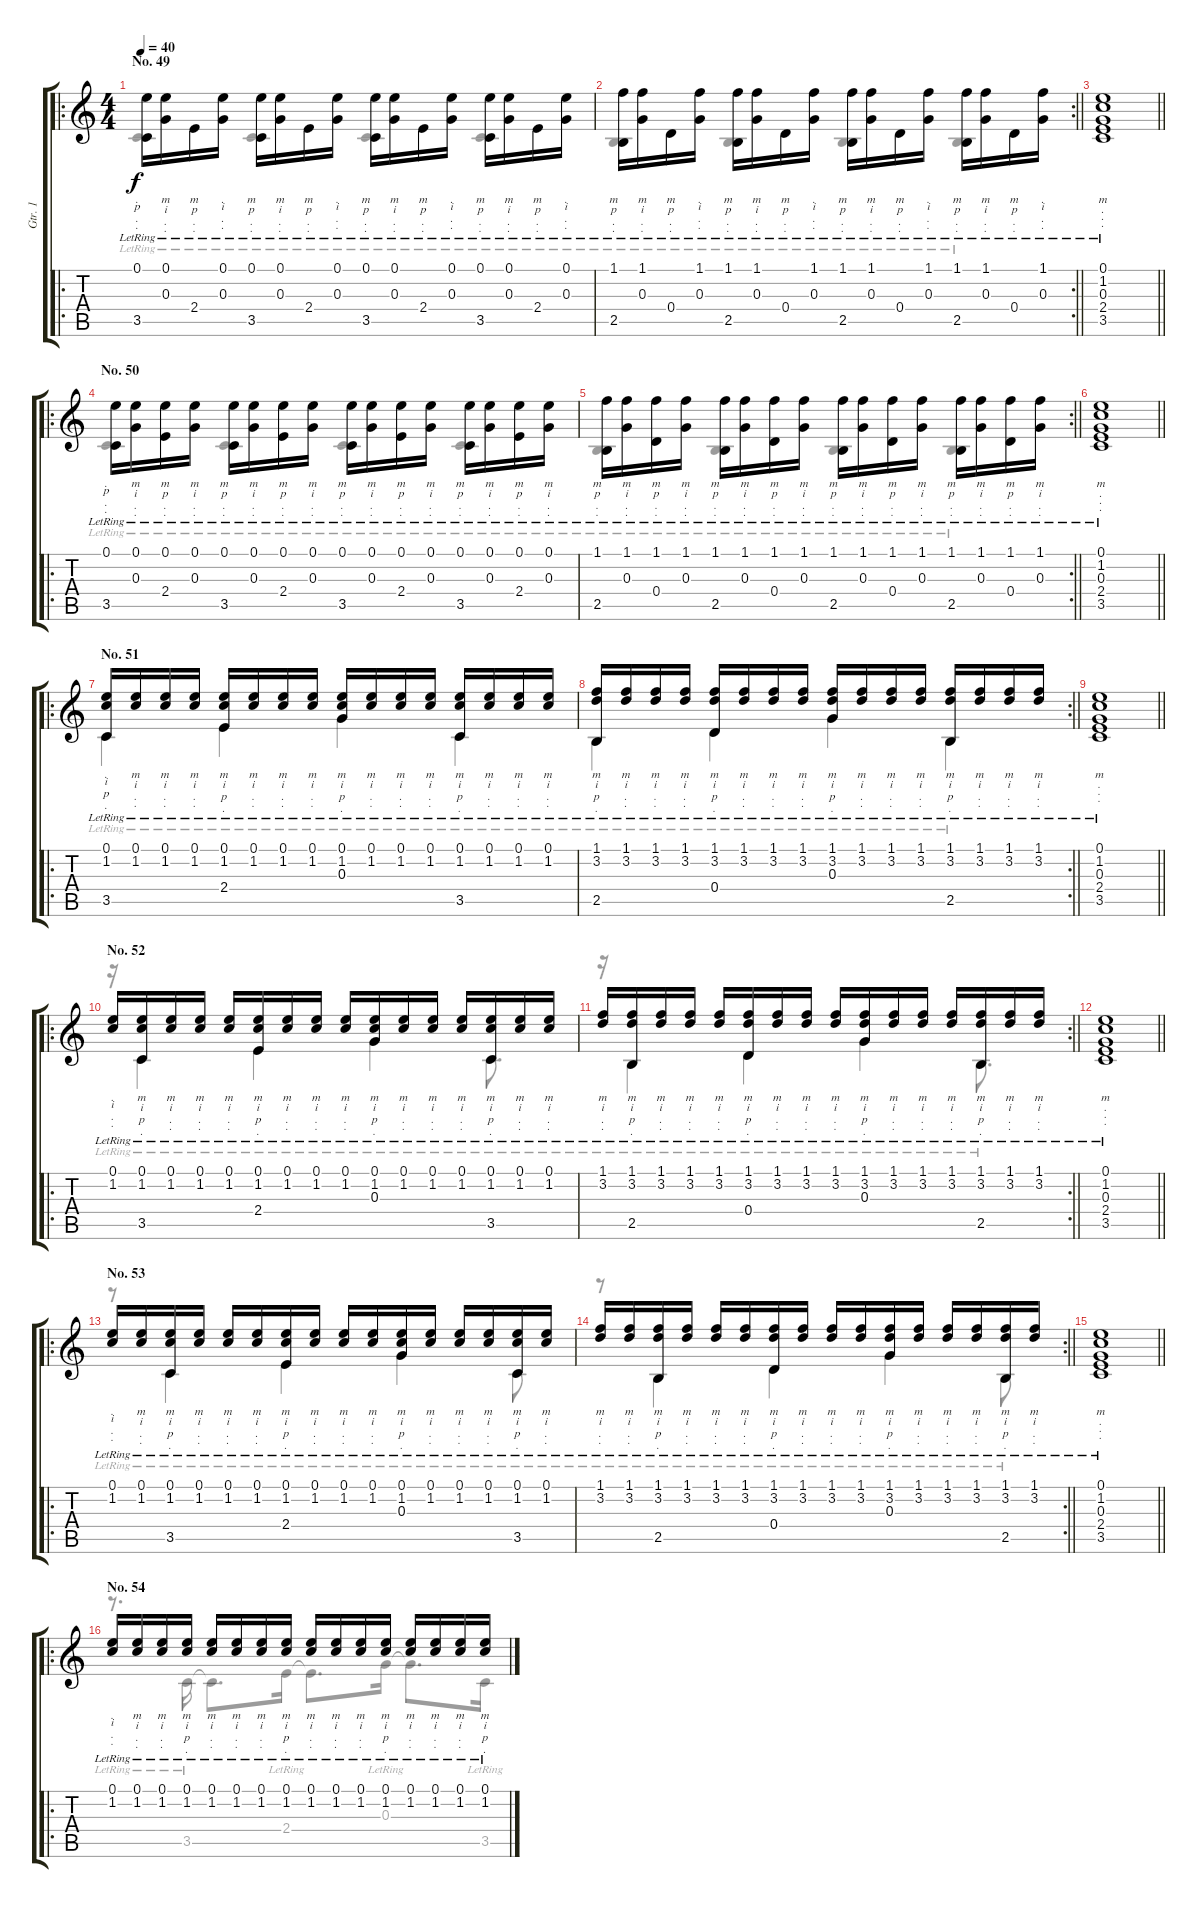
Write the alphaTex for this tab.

\track ("Gtr. 1" "Gtr. 1") {instrument acousticguitarnylon}
\staff {score tabs}
\tuning (E4 B3 G3 D3 A2 E2) {hide}
\voice
\ro
\ts (4 4)
\section ("" "No. 49")
\tempo 40
\clef g2
\ks c
(0.1{lr} 3.5{lr}).16{lyrics (0 ".") lyrics (1 "p") lyrics (2 ".") lyrics (3 ".") lyrics (4 "") dy f beam Down} (0.1{lr} 0.3{lr}).16{lyrics (0 "m") lyrics (1 "i") lyrics (2 ".") lyrics (3 ".") lyrics (4 "") beam Down} 2.4{lr}.16{lyrics (0 "m") lyrics (1 "p") lyrics (2 ".") lyrics (3 ".") lyrics (4 "") beam Down} (0.1{lr} 0.3{lr}).16{lyrics (0 ".") lyrics (1 "i") lyrics (2 ".") lyrics (3 ".") lyrics (4 "") beam Down} (0.1{lr} 3.5{lr}).16{lyrics (0 "m") lyrics (1 "p") lyrics (2 ".") lyrics (3 ".") lyrics (4 "") beam Down} (0.1{lr} 0.3{lr}).16{lyrics (0 "m") lyrics (1 "i") lyrics (2 ".") lyrics (3 ".") lyrics (4 "") beam Down} 2.4{lr}.16{lyrics (0 "m") lyrics (1 "p") lyrics (2 ".") lyrics (3 ".") lyrics (4 "") beam Down} (0.1{lr} 0.3{lr}).16{lyrics (0 ".") lyrics (1 "i") lyrics (2 ".") lyrics (3 ".") lyrics (4 "") beam Down} (0.1{lr} 3.5{lr}).16{lyrics (0 "m") lyrics (1 "p") lyrics (2 ".") lyrics (3 ".") lyrics (4 "") beam Down} (0.1{lr} 0.3{lr}).16{lyrics (0 "m") lyrics (1 "i") lyrics (2 ".") lyrics (3 ".") lyrics (4 "") beam Down} 2.4{lr}.16{lyrics (0 "m") lyrics (1 "p") lyrics (2 ".") lyrics (3 ".") lyrics (4 "") beam Down} (0.1{lr} 0.3{lr}).16{lyrics (0 ".") lyrics (1 "i") lyrics (2 ".") lyrics (3 ".") lyrics (4 "") beam Down} (0.1{lr} 3.5{lr}).16{lyrics (0 "m") lyrics (1 "p") lyrics (2 ".") lyrics (3 ".") lyrics (4 "") beam Down} (0.1{lr} 0.3{lr}).16{lyrics (0 "m") lyrics (1 "i") lyrics (2 ".") lyrics (3 ".") lyrics (4 "") beam Down} 2.4{lr}.16{lyrics (0 "m") lyrics (1 "p") lyrics (2 ".") lyrics (3 ".") lyrics (4 "") beam Down} (0.1{lr} 0.3{lr}).16{lyrics (0 ".") lyrics (1 "i") lyrics (2 ".") lyrics (3 ".") lyrics (4 "") beam Down} |
\rc 2
\barLineRight lightlight
(1.1{lr} 2.5{lr}).16{lyrics (0 "m") lyrics (1 "p") lyrics (2 ".") lyrics (3 ".") lyrics (4 "") beam Down} (1.1{lr} 0.3{lr}).16{lyrics (0 "m") lyrics (1 "i") lyrics (2 ".") lyrics (3 ".") lyrics (4 "") beam Down} 0.4{lr}.16{lyrics (0 "m") lyrics (1 "p") lyrics (2 ".") lyrics (3 ".") lyrics (4 "") beam Down} (1.1{lr} 0.3{lr}).16{lyrics (0 ".") lyrics (1 "i") lyrics (2 ".") lyrics (3 ".") lyrics (4 "") beam Down} (1.1{lr} 2.5{lr}).16{lyrics (0 "m") lyrics (1 "p") lyrics (2 ".") lyrics (3 ".") lyrics (4 "") beam Down} (1.1{lr} 0.3{lr}).16{lyrics (0 "m") lyrics (1 "i") lyrics (2 ".") lyrics (3 ".") lyrics (4 "") beam Down} 0.4{lr}.16{lyrics (0 "m") lyrics (1 "p") lyrics (2 ".") lyrics (3 ".") lyrics (4 "") beam Down} (1.1{lr} 0.3{lr}).16{lyrics (0 ".") lyrics (1 "i") lyrics (2 ".") lyrics (3 ".") lyrics (4 "") beam Down} (1.1{lr} 2.5{lr}).16{lyrics (0 "m") lyrics (1 "p") lyrics (2 ".") lyrics (3 ".") lyrics (4 "") beam Down} (1.1{lr} 0.3{lr}).16{lyrics (0 "m") lyrics (1 "i") lyrics (2 ".") lyrics (3 ".") lyrics (4 "") beam Down} 0.4{lr}.16{lyrics (0 "m") lyrics (1 "p") lyrics (2 ".") lyrics (3 ".") lyrics (4 "") beam Down} (1.1{lr} 0.3{lr}).16{lyrics (0 ".") lyrics (1 "i") lyrics (2 ".") lyrics (3 ".") lyrics (4 "") beam Down} (1.1{lr} 2.5{lr}).16{lyrics (0 "m") lyrics (1 "p") lyrics (2 ".") lyrics (3 ".") lyrics (4 "") beam Down} (1.1{lr} 0.3{lr}).16{lyrics (0 "m") lyrics (1 "i") lyrics (2 ".") lyrics (3 ".") lyrics (4 "") beam Down} 0.4{lr}.16{lyrics (0 "m") lyrics (1 "p") lyrics (2 ".") lyrics (3 ".") lyrics (4 "") beam Down} (1.1{lr} 0.3{lr}).16{lyrics (0 ".") lyrics (1 "i") lyrics (2 ".") lyrics (3 ".") lyrics (4 "") beam Down} |
\barLineRight lightlight
(0.1{lr} 1.2{lr} 0.3{lr} 2.4{lr} 3.5{lr}).1{lyrics (0 "m") lyrics (1 ".") lyrics (2 ".") lyrics (3 ".") lyrics (4 "")} |
\ro
\section ("" "No. 50")
(0.1{lr} 3.5{lr}).16{lyrics (0 ".") lyrics (1 "p") lyrics (2 ".") lyrics (3 ".") lyrics (4 "") beam Down} (0.1{lr} 0.3{lr}).16{lyrics (0 "m") lyrics (1 "i") lyrics (2 ".") lyrics (3 ".") lyrics (4 "") beam Down} (0.1{lr} 2.4{lr}).16{lyrics (0 "m") lyrics (1 "p") lyrics (2 ".") lyrics (3 ".") lyrics (4 "") beam Down} (0.1{lr} 0.3{lr}).16{lyrics (0 "m") lyrics (1 "i") lyrics (2 ".") lyrics (3 ".") lyrics (4 "") beam Down} (0.1{lr} 3.5{lr}).16{lyrics (0 "m") lyrics (1 "p") lyrics (2 ".") lyrics (3 ".") lyrics (4 "") beam Down} (0.1{lr} 0.3{lr}).16{lyrics (0 "m") lyrics (1 "i") lyrics (2 ".") lyrics (3 ".") lyrics (4 "") beam Down} (0.1{lr} 2.4{lr}).16{lyrics (0 "m") lyrics (1 "p") lyrics (2 ".") lyrics (3 ".") lyrics (4 "") beam Down} (0.1{lr} 0.3{lr}).16{lyrics (0 "m") lyrics (1 "i") lyrics (2 ".") lyrics (3 ".") lyrics (4 "") beam Down} (0.1{lr} 3.5{lr}).16{lyrics (0 "m") lyrics (1 "p") lyrics (2 ".") lyrics (3 ".") lyrics (4 "") beam Down} (0.1{lr} 0.3{lr}).16{lyrics (0 "m") lyrics (1 "i") lyrics (2 ".") lyrics (3 ".") lyrics (4 "") beam Down} (0.1{lr} 2.4{lr}).16{lyrics (0 "m") lyrics (1 "p") lyrics (2 ".") lyrics (3 ".") lyrics (4 "") beam Down} (0.1{lr} 0.3{lr}).16{lyrics (0 "m") lyrics (1 "i") lyrics (2 ".") lyrics (3 ".") lyrics (4 "") beam Down} (0.1{lr} 3.5{lr}).16{lyrics (0 "m") lyrics (1 "p") lyrics (2 ".") lyrics (3 ".") lyrics (4 "") beam Down} (0.1{lr} 0.3{lr}).16{lyrics (0 "m") lyrics (1 "i") lyrics (2 ".") lyrics (3 ".") lyrics (4 "") beam Down} (0.1{lr} 2.4{lr}).16{lyrics (0 "m") lyrics (1 "p") lyrics (2 ".") lyrics (3 ".") lyrics (4 "") beam Down} (0.1{lr} 0.3{lr}).16{lyrics (0 "m") lyrics (1 "i") lyrics (2 ".") lyrics (3 ".") lyrics (4 "") beam Down} |
\rc 2
\barLineRight lightlight
(1.1{lr} 2.5{lr}).16{lyrics (0 "m") lyrics (1 "p") lyrics (2 ".") lyrics (3 ".") lyrics (4 "") beam Down} (1.1{lr} 0.3{lr}).16{lyrics (0 "m") lyrics (1 "i") lyrics (2 ".") lyrics (3 ".") lyrics (4 "") beam Down} (1.1{lr} 0.4{lr}).16{lyrics (0 "m") lyrics (1 "p") lyrics (2 ".") lyrics (3 ".") lyrics (4 "") beam Down} (1.1{lr} 0.3{lr}).16{lyrics (0 "m") lyrics (1 "i") lyrics (2 ".") lyrics (3 ".") lyrics (4 "") beam Down} (1.1{lr} 2.5{lr}).16{lyrics (0 "m") lyrics (1 "p") lyrics (2 ".") lyrics (3 ".") lyrics (4 "") beam Down} (1.1{lr} 0.3{lr}).16{lyrics (0 "m") lyrics (1 "i") lyrics (2 ".") lyrics (3 ".") lyrics (4 "") beam Down} (1.1{lr} 0.4{lr}).16{lyrics (0 "m") lyrics (1 "p") lyrics (2 ".") lyrics (3 ".") lyrics (4 "") beam Down} (1.1{lr} 0.3{lr}).16{lyrics (0 "m") lyrics (1 "i") lyrics (2 ".") lyrics (3 ".") lyrics (4 "") beam Down} (1.1{lr} 2.5{lr}).16{lyrics (0 "m") lyrics (1 "p") lyrics (2 ".") lyrics (3 ".") lyrics (4 "") beam Down} (1.1{lr} 0.3{lr}).16{lyrics (0 "m") lyrics (1 "i") lyrics (2 ".") lyrics (3 ".") lyrics (4 "") beam Down} (1.1{lr} 0.4{lr}).16{lyrics (0 "m") lyrics (1 "p") lyrics (2 ".") lyrics (3 ".") lyrics (4 "") beam Down} (1.1{lr} 0.3{lr}).16{lyrics (0 "m") lyrics (1 "i") lyrics (2 ".") lyrics (3 ".") lyrics (4 "") beam Down} (1.1{lr} 2.5{lr}).16{lyrics (0 "m") lyrics (1 "p") lyrics (2 ".") lyrics (3 ".") lyrics (4 "") beam Down} (1.1{lr} 0.3{lr}).16{lyrics (0 "m") lyrics (1 "i") lyrics (2 ".") lyrics (3 ".") lyrics (4 "") beam Down} (1.1{lr} 0.4{lr}).16{lyrics (0 "m") lyrics (1 "p") lyrics (2 ".") lyrics (3 ".") lyrics (4 "") beam Down} (1.1{lr} 0.3{lr}).16{lyrics (0 "m") lyrics (1 "i") lyrics (2 ".") lyrics (3 ".") lyrics (4 "") beam Down} |
\barLineRight lightlight
(0.1{lr} 1.2{lr} 0.3{lr} 2.4{lr} 3.5{lr}).1{lyrics (0 "m") lyrics (1 ".") lyrics (2 ".") lyrics (3 ".") lyrics (4 "")} |
\ro
\section ("" "No. 51")
(0.1{lr} 1.2{lr} 3.5{lr}).16{lyrics (0 ".") lyrics (1 "i") lyrics (2 "p") lyrics (3 ".") lyrics (4 "")} (0.1{lr} 1.2{lr}).16{lyrics (0 "m") lyrics (1 "i") lyrics (2 ".") lyrics (3 ".") lyrics (4 "")} (0.1{lr} 1.2{lr}).16{lyrics (0 "m") lyrics (1 "i") lyrics (2 ".") lyrics (3 ".") lyrics (4 "")} (0.1{lr} 1.2{lr}).16{lyrics (0 "m") lyrics (1 "i") lyrics (2 ".") lyrics (3 ".") lyrics (4 "")} (0.1{lr} 1.2{lr} 2.4{lr}).16{lyrics (0 "m") lyrics (1 "i") lyrics (2 "p") lyrics (3 ".") lyrics (4 "")} (0.1{lr} 1.2{lr}).16{lyrics (0 "m") lyrics (1 "i") lyrics (2 ".") lyrics (3 ".") lyrics (4 "")} (0.1{lr} 1.2{lr}).16{lyrics (0 "m") lyrics (1 "i") lyrics (2 ".") lyrics (3 ".") lyrics (4 "")} (0.1{lr} 1.2{lr}).16{lyrics (0 "m") lyrics (1 "i") lyrics (2 ".") lyrics (3 ".") lyrics (4 "")} (0.1{lr} 1.2{lr} 0.3{lr}).16{lyrics (0 "m") lyrics (1 "i") lyrics (2 "p") lyrics (3 ".") lyrics (4 "")} (0.1{lr} 1.2{lr}).16{lyrics (0 "m") lyrics (1 "i") lyrics (2 ".") lyrics (3 ".") lyrics (4 "")} (0.1{lr} 1.2{lr}).16{lyrics (0 "m") lyrics (1 "i") lyrics (2 ".") lyrics (3 ".") lyrics (4 "")} (0.1{lr} 1.2{lr}).16{lyrics (0 "m") lyrics (1 "i") lyrics (2 ".") lyrics (3 ".") lyrics (4 "")} (0.1{lr} 1.2{lr} 3.5{lr}).16{lyrics (0 "m") lyrics (1 "i") lyrics (2 "p") lyrics (3 ".") lyrics (4 "")} (0.1{lr} 1.2{lr}).16{lyrics (0 "m") lyrics (1 "i") lyrics (2 ".") lyrics (3 ".") lyrics (4 "")} (0.1{lr} 1.2{lr}).16{lyrics (0 "m") lyrics (1 "i") lyrics (2 ".") lyrics (3 ".") lyrics (4 "")} (0.1{lr} 1.2{lr}).16{lyrics (0 "m") lyrics (1 "i") lyrics (2 ".") lyrics (3 ".") lyrics (4 "")} |
\rc 2
\barLineRight lightlight
(1.1{lr} 3.2{lr} 2.5{lr}).16{lyrics (0 "m") lyrics (1 "i") lyrics (2 "p") lyrics (3 ".") lyrics (4 "")} (1.1{lr} 3.2{lr}).16{lyrics (0 "m") lyrics (1 "i") lyrics (2 ".") lyrics (3 ".") lyrics (4 "")} (1.1{lr} 3.2{lr}).16{lyrics (0 "m") lyrics (1 "i") lyrics (2 ".") lyrics (3 ".") lyrics (4 "")} (1.1{lr} 3.2{lr}).16{lyrics (0 "m") lyrics (1 "i") lyrics (2 ".") lyrics (3 ".") lyrics (4 "")} (1.1{lr} 3.2{lr} 0.4{lr}).16{lyrics (0 "m") lyrics (1 "i") lyrics (2 "p") lyrics (3 ".") lyrics (4 "")} (1.1{lr} 3.2{lr}).16{lyrics (0 "m") lyrics (1 "i") lyrics (2 ".") lyrics (3 ".") lyrics (4 "")} (1.1{lr} 3.2{lr}).16{lyrics (0 "m") lyrics (1 "i") lyrics (2 ".") lyrics (3 ".") lyrics (4 "")} (1.1{lr} 3.2{lr}).16{lyrics (0 "m") lyrics (1 "i") lyrics (2 ".") lyrics (3 ".") lyrics (4 "")} (1.1{lr} 3.2{lr} 0.3{lr}).16{lyrics (0 "m") lyrics (1 "i") lyrics (2 "p") lyrics (3 ".") lyrics (4 "")} (1.1{lr} 3.2{lr}).16{lyrics (0 "m") lyrics (1 "i") lyrics (2 ".") lyrics (3 ".") lyrics (4 "")} (1.1{lr} 3.2{lr}).16{lyrics (0 "m") lyrics (1 "i") lyrics (2 ".") lyrics (3 ".") lyrics (4 "")} (1.1{lr} 3.2{lr}).16{lyrics (0 "m") lyrics (1 "i") lyrics (2 ".") lyrics (3 ".") lyrics (4 "")} (1.1{lr} 3.2{lr} 2.5{lr}).16{lyrics (0 "m") lyrics (1 "i") lyrics (2 "p") lyrics (3 ".") lyrics (4 "")} (1.1{lr} 3.2{lr}).16{lyrics (0 "m") lyrics (1 "i") lyrics (2 ".") lyrics (3 ".") lyrics (4 "")} (1.1{lr} 3.2{lr}).16{lyrics (0 "m") lyrics (1 "i") lyrics (2 ".") lyrics (3 ".") lyrics (4 "")} (1.1{lr} 3.2{lr}).16{lyrics (0 "m") lyrics (1 "i") lyrics (2 ".") lyrics (3 ".") lyrics (4 "")} |
\barLineRight lightlight
(0.1{lr} 1.2{lr} 0.3{lr} 2.4{lr} 3.5{lr}).1{lyrics (0 "m") lyrics (1 ".") lyrics (2 ".") lyrics (3 ".") lyrics (4 "")} |
\ro
\section ("" "No. 52")
(0.1{lr} 1.2{lr}).16{lyrics (0 ".") lyrics (1 "i") lyrics (2 ".") lyrics (3 ".") lyrics (4 "")} (0.1{lr} 1.2{lr} 3.5{lr}).16{lyrics (0 "m") lyrics (1 "i") lyrics (2 "p") lyrics (3 ".") lyrics (4 "")} (0.1{lr} 1.2{lr}).16{lyrics (0 "m") lyrics (1 "i") lyrics (2 ".") lyrics (3 ".") lyrics (4 "")} (0.1{lr} 1.2{lr}).16{lyrics (0 "m") lyrics (1 "i") lyrics (2 ".") lyrics (3 ".") lyrics (4 "")} (0.1{lr} 1.2{lr}).16{lyrics (0 "m") lyrics (1 "i") lyrics (2 ".") lyrics (3 ".") lyrics (4 "")} (0.1{lr} 1.2{lr} 2.4{lr}).16{lyrics (0 "m") lyrics (1 "i") lyrics (2 "p") lyrics (3 ".") lyrics (4 "")} (0.1{lr} 1.2{lr}).16{lyrics (0 "m") lyrics (1 "i") lyrics (2 ".") lyrics (3 ".") lyrics (4 "")} (0.1{lr} 1.2{lr}).16{lyrics (0 "m") lyrics (1 "i") lyrics (2 ".") lyrics (3 ".") lyrics (4 "")} (0.1{lr} 1.2{lr}).16{lyrics (0 "m") lyrics (1 "i") lyrics (2 ".") lyrics (3 ".") lyrics (4 "")} (0.1{lr} 1.2{lr} 0.3{lr}).16{lyrics (0 "m") lyrics (1 "i") lyrics (2 "p") lyrics (3 ".") lyrics (4 "")} (0.1{lr} 1.2{lr}).16{lyrics (0 "m") lyrics (1 "i") lyrics (2 ".") lyrics (3 ".") lyrics (4 "")} (0.1{lr} 1.2{lr}).16{lyrics (0 "m") lyrics (1 "i") lyrics (2 ".") lyrics (3 ".") lyrics (4 "")} (0.1{lr} 1.2{lr}).16{lyrics (0 "m") lyrics (1 "i") lyrics (2 ".") lyrics (3 ".") lyrics (4 "")} (0.1{lr} 1.2{lr} 3.5{lr}).16{lyrics (0 "m") lyrics (1 "i") lyrics (2 "p") lyrics (3 ".") lyrics (4 "")} (0.1{lr} 1.2{lr}).16{lyrics (0 "m") lyrics (1 "i") lyrics (2 ".") lyrics (3 ".") lyrics (4 "")} (0.1{lr} 1.2{lr}).16{lyrics (0 "m") lyrics (1 "i") lyrics (2 ".") lyrics (3 ".") lyrics (4 "")} |
\rc 2
\barLineRight lightlight
(1.1{lr} 3.2{lr}).16{lyrics (0 "m") lyrics (1 "i") lyrics (2 ".") lyrics (3 ".") lyrics (4 "")} (1.1{lr} 3.2{lr} 2.5{lr}).16{lyrics (0 "m") lyrics (1 "i") lyrics (2 "p") lyrics (3 ".") lyrics (4 "")} (1.1{lr} 3.2{lr}).16{lyrics (0 "m") lyrics (1 "i") lyrics (2 ".") lyrics (3 ".") lyrics (4 "")} (1.1{lr} 3.2{lr}).16{lyrics (0 "m") lyrics (1 "i") lyrics (2 ".") lyrics (3 ".") lyrics (4 "")} (1.1{lr} 3.2{lr}).16{lyrics (0 "m") lyrics (1 "i") lyrics (2 ".") lyrics (3 ".") lyrics (4 "")} (1.1{lr} 3.2{lr} 0.4{lr}).16{lyrics (0 "m") lyrics (1 "i") lyrics (2 "p") lyrics (3 ".") lyrics (4 "")} (1.1{lr} 3.2{lr}).16{lyrics (0 "m") lyrics (1 "i") lyrics (2 ".") lyrics (3 ".") lyrics (4 "")} (1.1{lr} 3.2{lr}).16{lyrics (0 "m") lyrics (1 "i") lyrics (2 ".") lyrics (3 ".") lyrics (4 "")} (1.1{lr} 3.2{lr}).16{lyrics (0 "m") lyrics (1 "i") lyrics (2 ".") lyrics (3 ".") lyrics (4 "")} (1.1{lr} 3.2{lr} 0.3{lr}).16{lyrics (0 "m") lyrics (1 "i") lyrics (2 "p") lyrics (3 ".") lyrics (4 "")} (1.1{lr} 3.2{lr}).16{lyrics (0 "m") lyrics (1 "i") lyrics (2 ".") lyrics (3 ".") lyrics (4 "")} (1.1{lr} 3.2{lr}).16{lyrics (0 "m") lyrics (1 "i") lyrics (2 ".") lyrics (3 ".") lyrics (4 "")} (1.1{lr} 3.2{lr}).16{lyrics (0 "m") lyrics (1 "i") lyrics (2 ".") lyrics (3 ".") lyrics (4 "")} (1.1{lr} 3.2{lr} 2.5{lr}).16{lyrics (0 "m") lyrics (1 "i") lyrics (2 "p") lyrics (3 ".") lyrics (4 "")} (1.1{lr} 3.2{lr}).16{lyrics (0 "m") lyrics (1 "i") lyrics (2 ".") lyrics (3 ".") lyrics (4 "")} (1.1{lr} 3.2{lr}).16{lyrics (0 "m") lyrics (1 "i") lyrics (2 ".") lyrics (3 ".") lyrics (4 "")} |
\barLineRight lightlight
(0.1{lr} 1.2{lr} 0.3{lr} 2.4{lr} 3.5{lr}).1{lyrics (0 "m") lyrics (1 ".") lyrics (2 ".") lyrics (3 ".") lyrics (4 "")} |
\ro
\section ("" "No. 53")
(0.1{lr} 1.2{lr}).16{lyrics (0 ".") lyrics (1 "i") lyrics (2 ".") lyrics (3 ".") lyrics (4 "")} (0.1{lr} 1.2{lr}).16{lyrics (0 "m") lyrics (1 "i") lyrics (2 ".") lyrics (3 ".") lyrics (4 "")} (0.1{lr} 1.2{lr} 3.5{lr}).16{lyrics (0 "m") lyrics (1 "i") lyrics (2 "p") lyrics (3 ".") lyrics (4 "")} (0.1{lr} 1.2{lr}).16{lyrics (0 "m") lyrics (1 "i") lyrics (2 ".") lyrics (3 ".") lyrics (4 "")} (0.1{lr} 1.2{lr}).16{lyrics (0 "m") lyrics (1 "i") lyrics (2 ".") lyrics (3 ".") lyrics (4 "")} (0.1{lr} 1.2{lr}).16{lyrics (0 "m") lyrics (1 "i") lyrics (2 ".") lyrics (3 ".") lyrics (4 "")} (0.1{lr} 1.2{lr} 2.4{lr}).16{lyrics (0 "m") lyrics (1 "i") lyrics (2 "p") lyrics (3 ".") lyrics (4 "")} (0.1{lr} 1.2{lr}).16{lyrics (0 "m") lyrics (1 "i") lyrics (2 ".") lyrics (3 ".") lyrics (4 "")} (0.1{lr} 1.2{lr}).16{lyrics (0 "m") lyrics (1 "i") lyrics (2 ".") lyrics (3 ".") lyrics (4 "")} (0.1{lr} 1.2{lr}).16{lyrics (0 "m") lyrics (1 "i") lyrics (2 ".") lyrics (3 ".") lyrics (4 "")} (0.1{lr} 1.2{lr} 0.3{lr}).16{lyrics (0 "m") lyrics (1 "i") lyrics (2 "p") lyrics (3 ".") lyrics (4 "")} (0.1{lr} 1.2{lr}).16{lyrics (0 "m") lyrics (1 "i") lyrics (2 ".") lyrics (3 ".") lyrics (4 "")} (0.1{lr} 1.2{lr}).16{lyrics (0 "m") lyrics (1 "i") lyrics (2 ".") lyrics (3 ".") lyrics (4 "")} (0.1{lr} 1.2{lr}).16{lyrics (0 "m") lyrics (1 "i") lyrics (2 ".") lyrics (3 ".") lyrics (4 "")} (0.1{lr} 1.2{lr} 3.5{lr}).16{lyrics (0 "m") lyrics (1 "i") lyrics (2 "p") lyrics (3 ".") lyrics (4 "")} (0.1{lr} 1.2{lr}).16{lyrics (0 "m") lyrics (1 "i") lyrics (2 ".") lyrics (3 ".") lyrics (4 "")} |
\rc 2
\barLineRight lightlight
(1.1{lr} 3.2{lr}).16{lyrics (0 "m") lyrics (1 "i") lyrics (2 ".") lyrics (3 ".") lyrics (4 "")} (1.1{lr} 3.2{lr}).16{lyrics (0 "m") lyrics (1 "i") lyrics (2 ".") lyrics (3 ".") lyrics (4 "")} (1.1{lr} 3.2{lr} 2.5{lr}).16{lyrics (0 "m") lyrics (1 "i") lyrics (2 "p") lyrics (3 ".") lyrics (4 "")} (1.1{lr} 3.2{lr}).16{lyrics (0 "m") lyrics (1 "i") lyrics (2 ".") lyrics (3 ".") lyrics (4 "")} (1.1{lr} 3.2{lr}).16{lyrics (0 "m") lyrics (1 "i") lyrics (2 ".") lyrics (3 ".") lyrics (4 "")} (1.1{lr} 3.2{lr}).16{lyrics (0 "m") lyrics (1 "i") lyrics (2 ".") lyrics (3 ".") lyrics (4 "")} (1.1{lr} 3.2{lr} 0.4{lr}).16{lyrics (0 "m") lyrics (1 "i") lyrics (2 "p") lyrics (3 ".") lyrics (4 "")} (1.1{lr} 3.2{lr}).16{lyrics (0 "m") lyrics (1 "i") lyrics (2 ".") lyrics (3 ".") lyrics (4 "")} (1.1{lr} 3.2{lr}).16{lyrics (0 "m") lyrics (1 "i") lyrics (2 ".") lyrics (3 ".") lyrics (4 "")} (1.1{lr} 3.2{lr}).16{lyrics (0 "m") lyrics (1 "i") lyrics (2 ".") lyrics (3 ".") lyrics (4 "")} (1.1{lr} 3.2{lr} 0.3{lr}).16{lyrics (0 "m") lyrics (1 "i") lyrics (2 "p") lyrics (3 ".") lyrics (4 "")} (1.1{lr} 3.2{lr}).16{lyrics (0 "m") lyrics (1 "i") lyrics (2 ".") lyrics (3 ".") lyrics (4 "")} (1.1{lr} 3.2{lr}).16{lyrics (0 "m") lyrics (1 "i") lyrics (2 ".") lyrics (3 ".") lyrics (4 "")} (1.1{lr} 3.2{lr}).16{lyrics (0 "m") lyrics (1 "i") lyrics (2 ".") lyrics (3 ".") lyrics (4 "")} (1.1{lr} 3.2{lr} 2.5{lr}).16{lyrics (0 "m") lyrics (1 "i") lyrics (2 "p") lyrics (3 ".") lyrics (4 "")} (1.1{lr} 3.2{lr}).16{lyrics (0 "m") lyrics (1 "i") lyrics (2 ".") lyrics (3 ".") lyrics (4 "")} |
\barLineRight lightlight
(0.1{lr} 1.2{lr} 0.3{lr} 2.4{lr} 3.5{lr}).1{lyrics (0 "m") lyrics (1 ".") lyrics (2 ".") lyrics (3 ".") lyrics (4 "")} |
\ro
\section ("" "No. 54")
(0.1{lr} 1.2{lr}).16{lyrics (0 ".") lyrics (1 "i") lyrics (2 ".") lyrics (3 ".") lyrics (4 "")} (0.1{lr} 1.2{lr}).16{lyrics (0 "m") lyrics (1 "i") lyrics (2 ".") lyrics (3 ".") lyrics (4 "")} (0.1{lr} 1.2{lr}).16{lyrics (0 "m") lyrics (1 "i") lyrics (2 ".") lyrics (3 ".") lyrics (4 "")} (0.1{lr} 1.2{lr}).16{lyrics (0 "m") lyrics (1 "i") lyrics (2 "p") lyrics (3 ".") lyrics (4 "")} (0.1{lr} 1.2{lr}).16{lyrics (0 "m") lyrics (1 "i") lyrics (2 ".") lyrics (3 ".") lyrics (4 "")} (0.1{lr} 1.2{lr}).16{lyrics (0 "m") lyrics (1 "i") lyrics (2 ".") lyrics (3 ".") lyrics (4 "")} (0.1{lr} 1.2{lr}).16{lyrics (0 "m") lyrics (1 "i") lyrics (2 ".") lyrics (3 ".") lyrics (4 "")} (0.1{lr} 1.2{lr}).16{lyrics (0 "m") lyrics (1 "i") lyrics (2 "p") lyrics (3 ".") lyrics (4 "")} (0.1{lr} 1.2{lr}).16{lyrics (0 "m") lyrics (1 "i") lyrics (2 ".") lyrics (3 ".") lyrics (4 "")} (0.1{lr} 1.2{lr}).16{lyrics (0 "m") lyrics (1 "i") lyrics (2 ".") lyrics (3 ".") lyrics (4 "")} (0.1{lr} 1.2{lr}).16{lyrics (0 "m") lyrics (1 "i") lyrics (2 ".") lyrics (3 ".") lyrics (4 "")} (0.1{lr} 1.2{lr}).16{lyrics (0 "m") lyrics (1 "i") lyrics (2 "p") lyrics (3 ".") lyrics (4 "")} (0.1{lr} 1.2{lr}).16{lyrics (0 "m") lyrics (1 "i") lyrics (2 ".") lyrics (3 ".") lyrics (4 "")} (0.1{lr} 1.2{lr}).16{lyrics (0 "m") lyrics (1 "i") lyrics (2 ".") lyrics (3 ".") lyrics (4 "")} (0.1{lr} 1.2{lr}).16{lyrics (0 "m") lyrics (1 "i") lyrics (2 ".") lyrics (3 ".") lyrics (4 "")} (0.1{lr} 1.2{lr}).16{lyrics (0 "m") lyrics (1 "i") lyrics (2 "p") lyrics (3 ".") lyrics (4 "")}
\voice
\clef g2
\ottava regular
\simile none
\ks c
3.5{lr}.4{dy f} 3.5{lr}.4 3.5{lr}.4 3.5{lr}.4 |
\barLineRight lightlight
2.5{lr}.4 2.5{lr}.4 2.5{lr}.4 2.5{lr}.4 |
\barLineRight lightlight
|
3.5{lr}.4 3.5{lr}.4 3.5{lr}.4 3.5{lr}.4 |
\barLineRight lightlight
2.5{lr}.4 2.5{lr}.4 2.5{lr}.4 2.5{lr}.4 |
\barLineRight lightlight
|
3.5{lr}.4 2.4{lr}.4 0.3{lr}.4 3.5{lr}.4 |
\barLineRight lightlight
2.5{lr}.4 0.4{lr}.4 0.3{lr}.4 2.5{lr}.4 |
\barLineRight lightlight
|
r.16 3.5{lr}.4 2.4{lr}.4 0.3{lr}.4 3.5{lr}.8{d} |
\barLineRight lightlight
r.16 2.5{lr}.4 0.4{lr}.4 0.3{lr}.4 2.5{lr}.8{d} |
\barLineRight lightlight
|
r.8 3.5{lr}.4 2.4{lr}.4 0.3{lr}.4 3.5{lr}.8 |
\barLineRight lightlight
r.8 2.5{lr}.4 0.4{lr}.4 0.3{lr}.4 2.5{lr}.8 |
\barLineRight lightlight
|
r.8{d} 3.5{lr}.16 3.5{t}.8{d} 2.4{lr}.16 2.4{t}.8{d} 0.3{lr}.16 0.3{t}.8{d} 3.5{lr}.16
